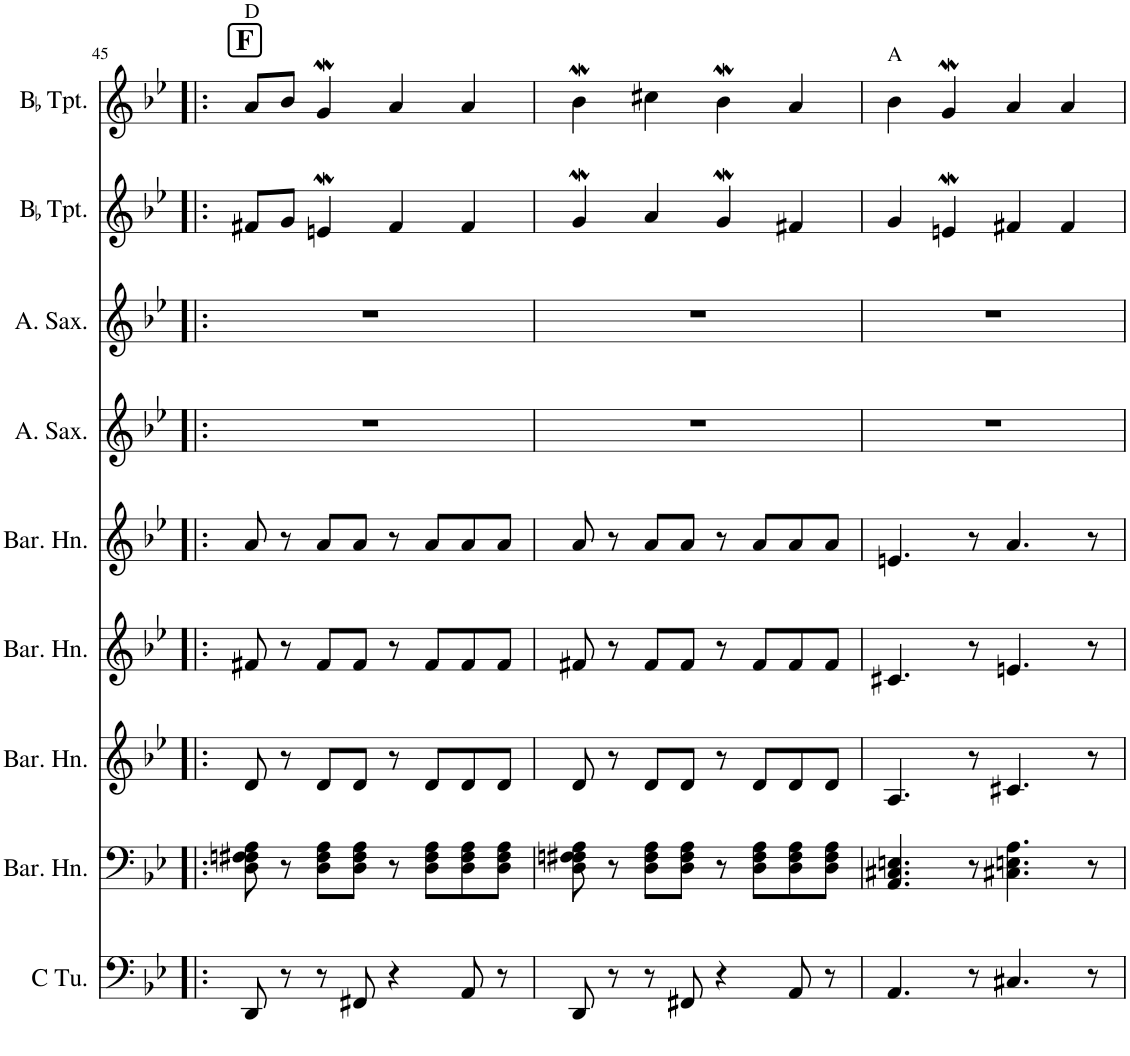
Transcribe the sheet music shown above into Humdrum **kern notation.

**kern	**kern	**kern	**kern	**kern	**kern	**kern	**kern	**kern
*part9	*part8	*part7	*part6	*part5	*part4	*part3	*part2	*part1
*staff9	*staff8	*staff7	*staff6	*staff5	*staff4	*staff3	*staff2	*staff1
*I"C Tuba	*I"Baritone Horn	*I"Baritone Horn	*I"Baritone Horn	*I"Baritone Horn	*I"Alto Saxophone	*I"Alto Saxophone	*I"BaccidentalFlat Trumpet	*I"BaccidentalFlat Trumpet
*I'C Tu.	*I'Bar. Hn.	*I'Bar. Hn.	*I'Bar. Hn.	*I'Bar. Hn.	*I'A. Sax.	*I'A. Sax.	*I'BaccidentalFlat Tpt.	*I'BaccidentalFlat Tpt.
!!LO:PB:g=z
*clefF4	*clefF4	*clefG2	*clefG2	*clefG2	*clefG2	*clefG2	*clefG2	*clefG2
*	*ITrd4c7	*ITrd4c7	*ITrd4c7	*ITrd4c7	*ITrd5c9	*ITrd5c9	*ITrd1c2	*ITrd1c2
*k[b-e-]	*k[b-e-]	*k[b-e-]	*k[b-e-]	*k[b-e-]	*k[b-e-]	*k[b-e-]	*k[b-e-]	*k[b-e-]
*M2/2	*M2/2	*M2/2	*M2/2	*M2/2	*M2/2	*M2/2	*M2/2	*M2/2
=45!|:	=45!|:	=45!|:	=45!|:	=45!|:	=45!|:	=45!|:	=45!|:	=45!|:
!	!	!	!	!	!	!	!	!LO:TX:a:B:t=F
!	!	!	!	!	!	!	!	!LO:TX:a:t=D
8DD/	8D\ 8Fn\ 8F#X\ 8A\	8d/	8f#X/	8a/	1r	1r	8f#X/L	8a/L
8r	8r	8r	8r	8r	.	.	8g/J	8b-/J
8r	8D\ 8F#\ 8A\L	8d/L	8f#/L	8a/L	.	.	4enW/	4gW/
8FF#X/	8D\ 8F#\ 8A\J	8d/J	8f#/J	8a/J	.	.	.	.
4r	8r	8r	8r	8r	.	.	4f#/	4a/
.	8D\ 8F#\ 8A\L	8d/L	8f#/L	8a/L	.	.	.	.
8AA/	8D\ 8F#\ 8A\	8d/	8f#/	8a/	.	.	4f#/	4a/
8r	8D\ 8F#\ 8A\J	8d/J	8f#/J	8a/J	.	.	.	.
=46	=46	=46	=46	=46	=46	=46	=46	=46
8DD/	8D\ 8Fn\ 8F#X\ 8A\	8d/	8f#X/	8a/	1r	1r	4gW/	4b-w\
8r	8r	8r	8r	8r	.	.	.	.
8r	8D\ 8F#\ 8A\L	8d/L	8f#/L	8a/L	.	.	4a/	4cc#X\
8FF#X/	8D\ 8F#\ 8A\J	8d/J	8f#/J	8a/J	.	.	.	.
4r	8r	8r	8r	8r	.	.	4gW/	4b-w\
.	8D\ 8F#\ 8A\L	8d/L	8f#/L	8a/L	.	.	.	.
8AA/	8D\ 8F#\ 8A\	8d/	8f#/	8a/	.	.	4f#X/	4a/
8r	8D\ 8F#\ 8A\J	8d/J	8f#/J	8a/J	.	.	.	.
=47	=47	=47	=47	=47	=47	=47	=47	=47
!	!	!	!	!	!	!	!	!LO:TX:a:t=A
4.AA/	4.AA/ 4.C#X/ 4.En/	4.A/	4.c#X/	4.en/	1r	1r	4g/	4b-\
.	.	.	.	.	.	.	4enW/	4gW/
8r	8r	8r	8r	8r	.	.	.	.
4.C#X/	4.C#X\ 4.En\ 4.A\	4.c#X/	4.en/	4.a/	.	.	4f#X/	4a/
.	.	.	.	.	.	.	4f#/	4a/
8r	8r	8r	8r	8r	.	.	.	.
=	=	=	=	=	=	=	=	=
*-	*-	*-	*-	*-	*-	*-	*-	*-
